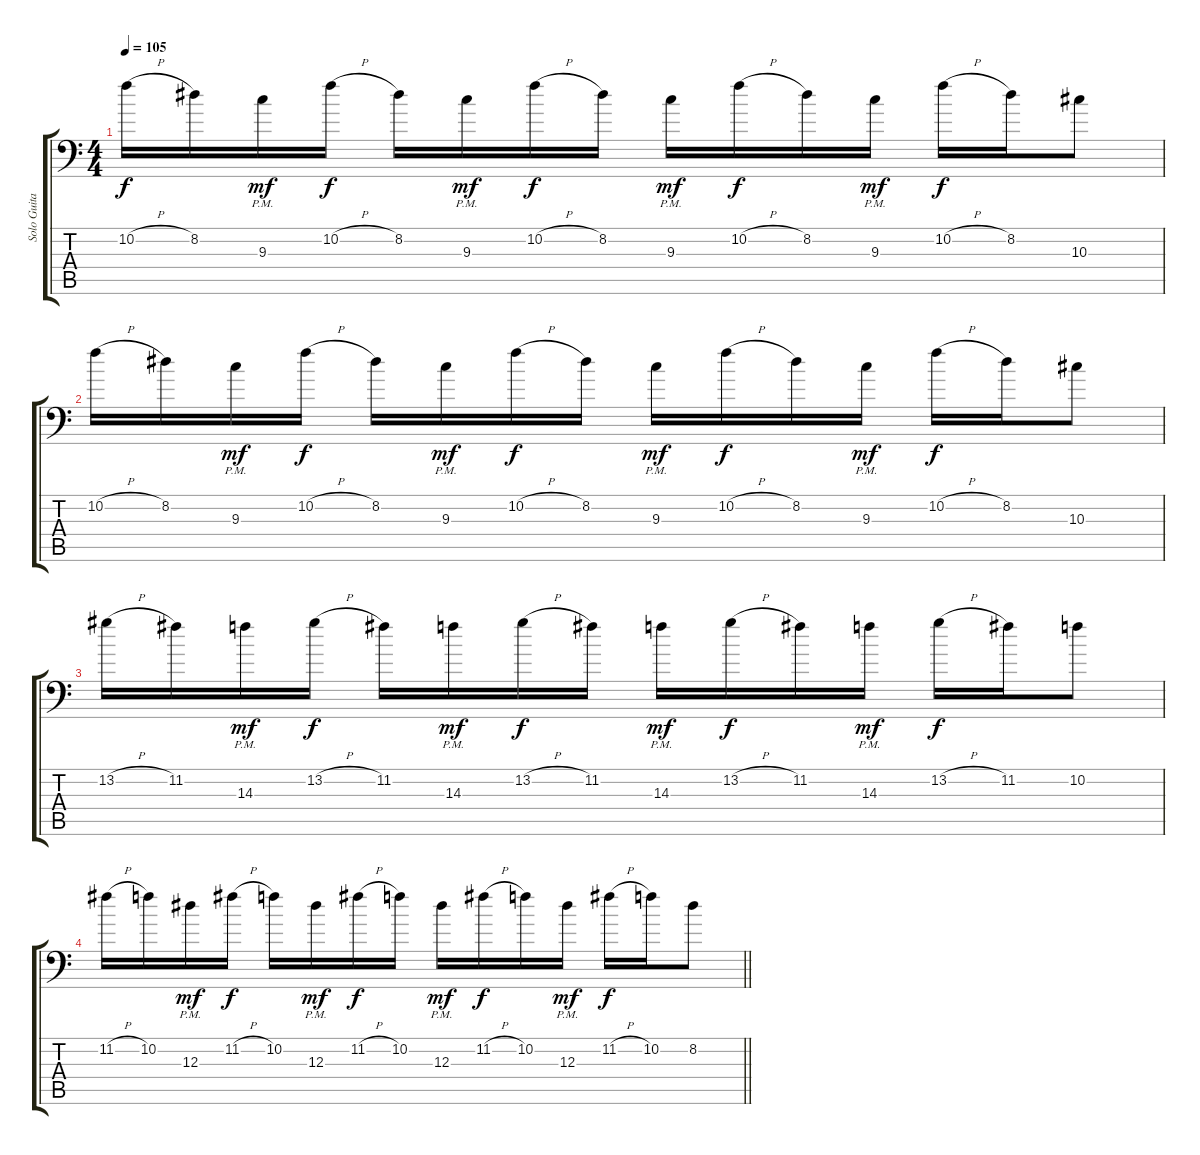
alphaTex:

\track ("Solo Guitar" "Solo Guita") {instrument distortionguitar}
\staff {score tabs}
\tuning (C4 G3 Eb3 Bb2 F2 Bb1) {hide}
\ts (4 4)
\tempo 105
\clef f4
\ks c
10.2{h}.16{dy f} 8.2.16 9.3{pm}.16{dy mf} 10.2{h}.16{dy f} 8.2.16 9.3{pm}.16{dy mf} 10.2{h}.16{dy f} 8.2.16 9.3{pm}.16{dy mf} 10.2{h}.16{dy f} 8.2.16 9.3{pm}.16{dy mf} 10.2{h}.16{dy f} 8.2.16 10.3.8 |
10.2{h}.16 8.2.16 9.3{pm}.16{dy mf} 10.2{h}.16{dy f} 8.2.16 9.3{pm}.16{dy mf} 10.2{h}.16{dy f} 8.2.16 9.3{pm}.16{dy mf} 10.2{h}.16{dy f} 8.2.16 9.3{pm}.16{dy mf} 10.2{h}.16{dy f} 8.2.16 10.3.8 |
13.2{h}.16 11.2.16 14.3{pm}.16{dy mf} 13.2{h}.16{dy f} 11.2.16 14.3{pm}.16{dy mf} 13.2{h}.16{dy f} 11.2.16 14.3{pm}.16{dy mf} 13.2{h}.16{dy f} 11.2.16 14.3{pm}.16{dy mf} 13.2{h}.16{dy f} 11.2.16 10.2.8 |
\barLineRight lightlight
11.2{h}.16 10.2.16 12.3{pm}.16{dy mf} 11.2{h}.16{dy f} 10.2.16 12.3{pm}.16{dy mf} 11.2{h}.16{dy f} 10.2.16 12.3{pm}.16{dy mf} 11.2{h}.16{dy f} 10.2.16 12.3{pm}.16{dy mf} 11.2{h}.16{dy f} 10.2.16 8.2.8
